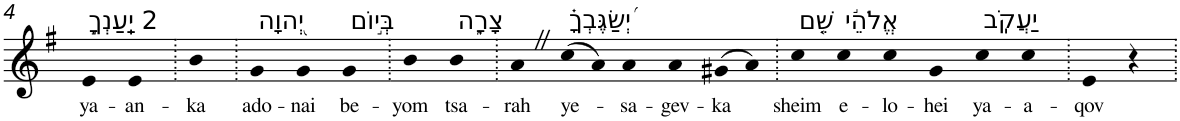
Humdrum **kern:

**kern	**text
*part1	*part1
*staff1	*staff1
*I"Piano	*
*I'Pno	*
!!LO:PB:g=z
*clefG2	*
*k[f#]	*
*G:	*
=4	=4
!LO:TX:a:t=2 יַֽעַנְךָ֣	!
!	!LO:LY:b
4e	ya-
!	!LO:LY:b
4e	-an-
=5.	=5.
!	!LO:LY:b
4b	-ka
=6.	=6.
!LO:TX:a:t=יְ֭הוָה	!
!	!LO:LY:b
4g	ado-
!	!LO:LY:b
4g	-nai
!LO:TX:a:t=בְּי֣וֹם	!
!	!LO:LY:b
4g	be-
=7.	=7.
!	!LO:LY:b
4b	-yom
!LO:TX:a:t=צָרָ֑ה	!
!	!LO:LY:b
4b	tsa-
=8.	=8.
!	!LO:LY:b
4aZ	-rah
!LO:TX:a:t=יְ֝שַׂגֶּבְךָ֗	!
!	!LO:LY:b
(>8cc	ye-
8a)	.
!	!LO:LY:b
4a	-sa-
!	!LO:LY:b
4a	-gev-
!	!LO:LY:b
(>8g#X	-ka
8a)	.
=9.	=9.
!LO:TX:a:t=שֵׁ֤ם	!
!	!LO:LY:b
4cc	sheim
!LO:TX:a:t=אֱלֹהֵ֬י	!
!	!LO:LY:b
4cc	e-
!	!LO:LY:b
4cc	-lo-
!	!LO:LY:b
4g	-hei
!LO:TX:a:t=יַעֲקֹֽב	!
!	!LO:LY:b
4cc	ya-
!	!LO:LY:b
4cc	-a-
=10.	=10.
!	!LO:LY:b
4e	-qov
4r	.
=.	=.
*-	*-
